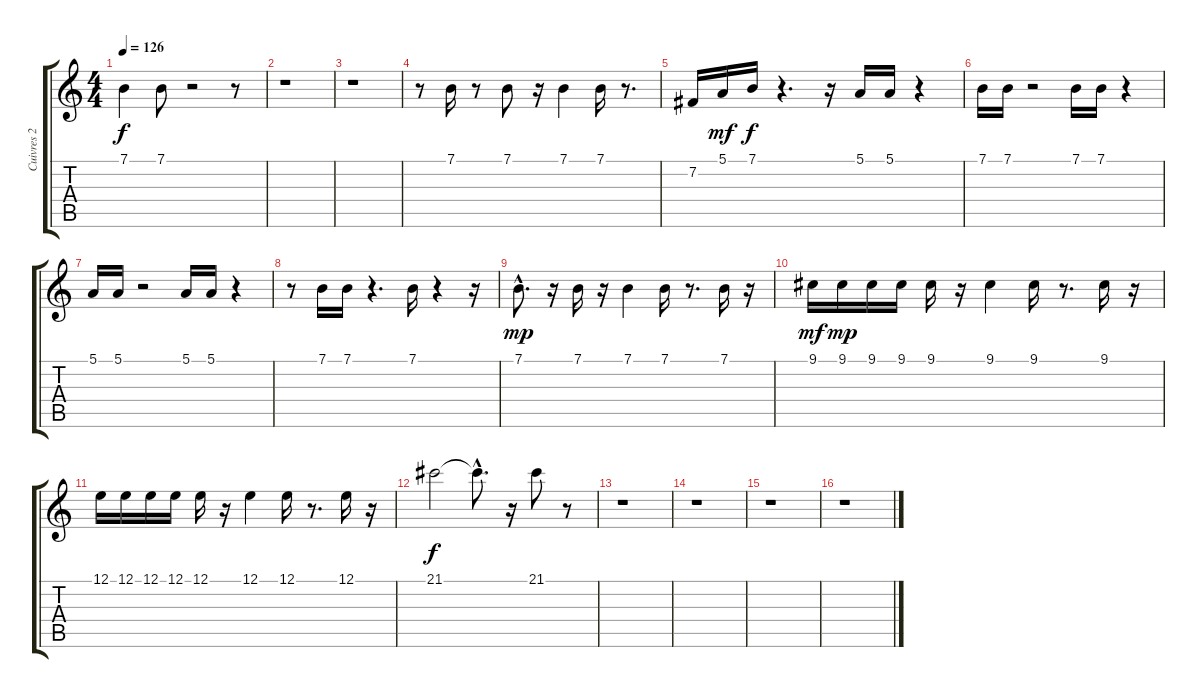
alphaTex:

\track ("Cuivres 2" "Cuivres 2") {instrument trumpet}
\staff {score tabs}
\tuning (E4 B3 G3 D3 A2 E2) {hide}
\ts (4 4)
\tempo 126
\clef g2
\ks c
7.1.4{dy f} 7.1.8 r.2 r.8 |
r.1 |
r.1 |
r.8 7.1.16 r.8 7.1.8 r.16 7.1.4 7.1.16 r.8{d} |
7.2.16 5.1.16{dy mf} 7.1.16{dy f} r.4{d} r.16 5.1.16 5.1.16 r.4 |
7.1.16 7.1.16 r.2 7.1.16 7.1.16 r.4 |
5.1.16 5.1.16 r.2 5.1.16 5.1.16 r.4 |
r.8 7.1.16 7.1.16 r.4{d} 7.1.16 r.4 r.16 |
7.1{hac}.8{d dy mp} r.16 7.1.16 r.16 7.1.4 7.1.16 r.8{d} 7.1.16 r.16 |
9.1.16{dy mf} 9.1.16{dy mp} 9.1.16 9.1.16 9.1.16 r.16 9.1.4 9.1.16 r.8{d} 9.1.16 r.16 |
12.1.16 12.1.16 12.1.16 12.1.16 12.1.16 r.16 12.1.4 12.1.16 r.8{d} 12.1.16 r.16 |
21.1.2{dy f volume 4} 21.1{hac t}.8{d} r.16 21.1.8{volume 11} r.8 |
r.1 |
r.1 |
r.1 |
r.1
